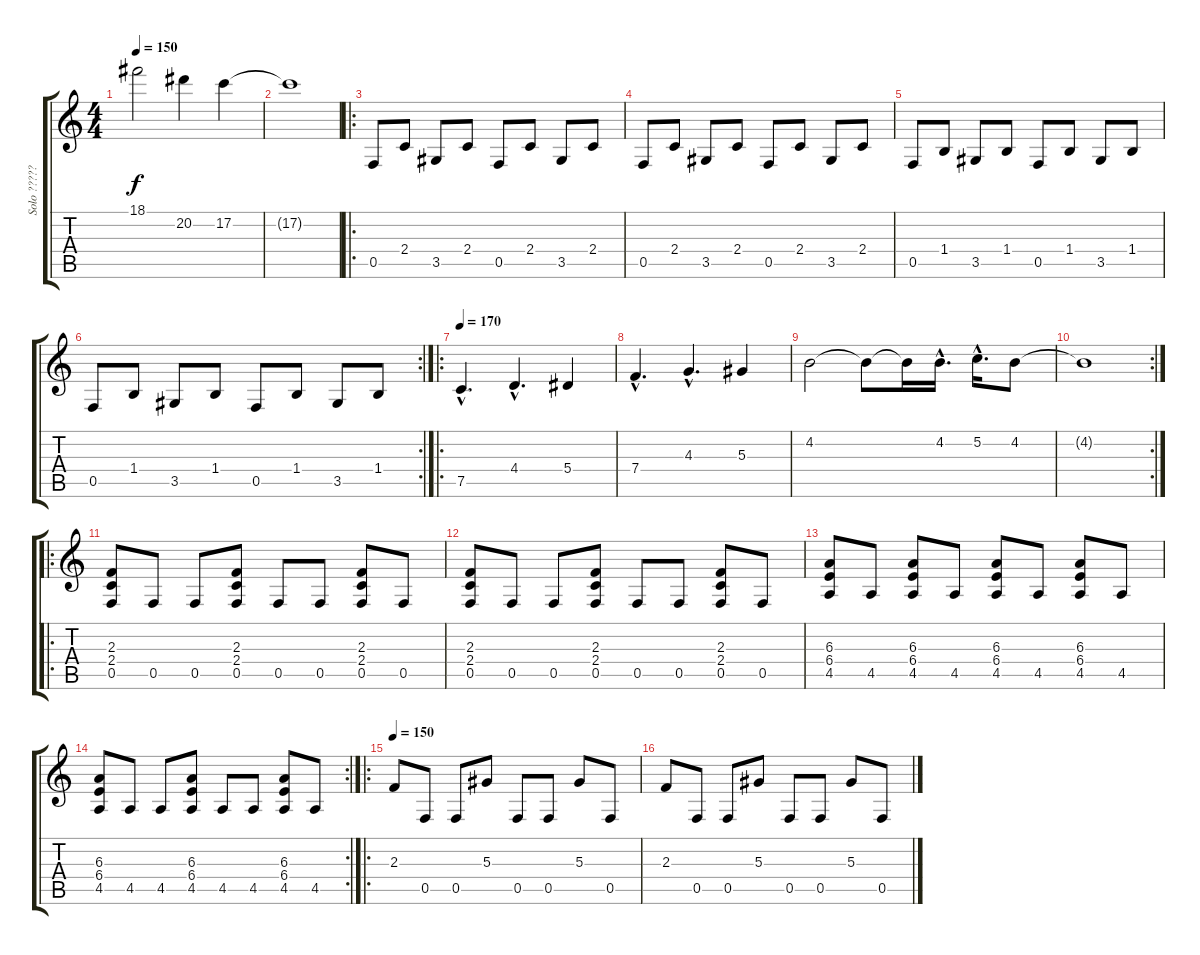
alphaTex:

\track ("Solo ??????" "Solo ?????") {instrument distortionguitar}
\staff {score tabs}
\tuning (C4 G3 Eb3 Bb2 F2 C2) {hide}
\ts (4 4)
\tempo 150
\clef g2
\ks c
18.1.2{dy f} 20.2.4 17.2.4 |
17.2{t}.1 |
\ro
0.5.8 2.4.8 3.5.8 2.4.8 0.5.8 2.4.8 3.5.8 2.4.8 |
0.5.8 2.4.8 3.5.8 2.4.8 0.5.8 2.4.8 3.5.8 2.4.8 |
0.5.8 1.4.8 3.5.8 1.4.8 0.5.8 1.4.8 3.5.8 1.4.8 |
\rc 2
0.5.8 1.4.8 3.5.8 1.4.8 0.5.8 1.4.8 3.5.8 1.4.8 |
\ro
\tempo 170
7.5{hac}.4{d} 4.4{hac}.4{d} 5.4.4 |
7.4{hac}.4{d} 4.3{hac}.4{d} 5.3.4 |
4.2.2 4.2{t}.8 4.2{t}.16 4.2{hac}.16{d} 5.2{hac}.16{d} 4.2.8 |
\rc 2
4.2{t}.1 |
\ro
(2.3 2.4 0.5).8 0.5.8 0.5.8 (2.3 2.4 0.5).8 0.5.8 0.5.8 (2.3 2.4 0.5).8 0.5.8 |
(2.3 2.4 0.5).8 0.5.8 0.5.8 (2.3 2.4 0.5).8 0.5.8 0.5.8 (2.3 2.4 0.5).8 0.5.8 |
(6.3 6.4 4.5).8 4.5.8 (6.3 6.4 4.5).8 4.5.8 (6.3 6.4 4.5).8 4.5.8 (6.3 6.4 4.5).8 4.5.8 |
\rc 2
(6.3 6.4 4.5).8 4.5.8 4.5.8 (6.3 6.4 4.5).8 4.5.8 4.5.8 (6.3 6.4 4.5).8 4.5.8 |
\ro
\tempo 150
2.3.8 0.5.8 0.5.8 5.3.8 0.5.8 0.5.8 5.3.8 0.5.8 |
2.3.8 0.5.8 0.5.8 5.3.8 0.5.8 0.5.8 5.3.8 0.5.8
